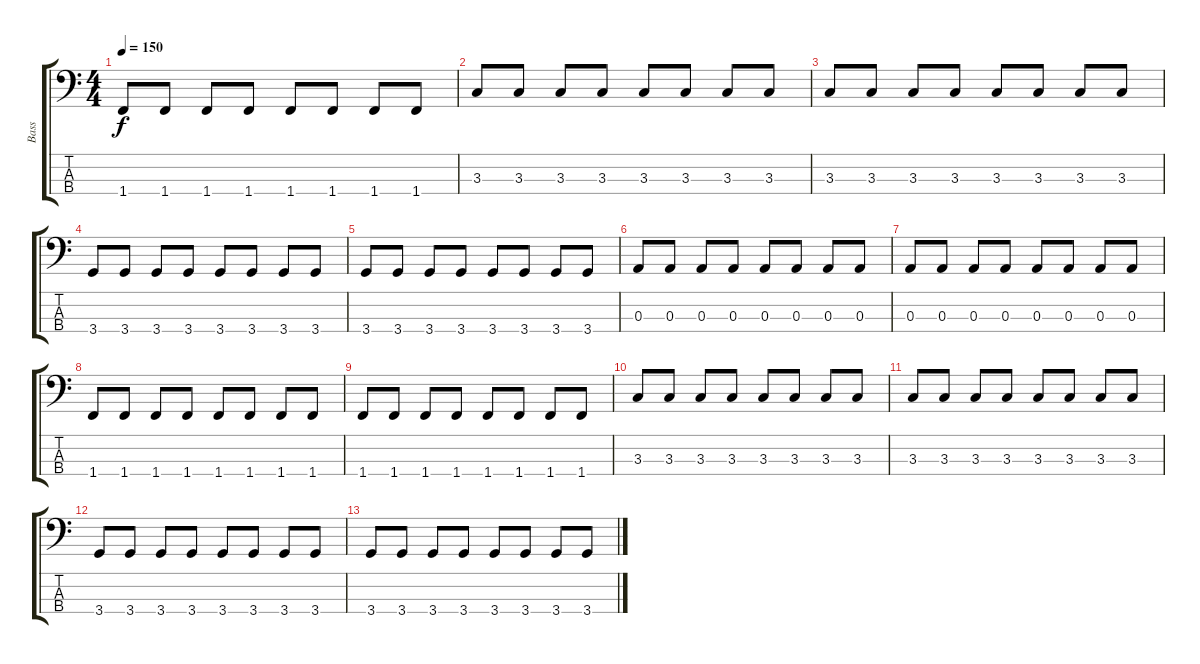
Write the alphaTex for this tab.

\track ("Bass" "Bass") {instrument electricbassfinger}
\staff {score tabs}
\tuning (G2 D2 A1 E1) {hide}
\ts (4 4)
\tempo 150
\clef f4
\ks c
1.4.8{dy f} 1.4.8 1.4.8 1.4.8 1.4.8 1.4.8 1.4.8 1.4.8 |
3.3.8 3.3.8 3.3.8 3.3.8 3.3.8 3.3.8 3.3.8 3.3.8 |
3.3.8 3.3.8 3.3.8 3.3.8 3.3.8 3.3.8 3.3.8 3.3.8 |
3.4.8 3.4.8 3.4.8 3.4.8 3.4.8 3.4.8 3.4.8 3.4.8 |
3.4.8 3.4.8 3.4.8 3.4.8 3.4.8 3.4.8 3.4.8 3.4.8 |
0.3.8 0.3.8 0.3.8 0.3.8 0.3.8 0.3.8 0.3.8 0.3.8 |
0.3.8 0.3.8 0.3.8 0.3.8 0.3.8 0.3.8 0.3.8 0.3.8 |
1.4.8 1.4.8 1.4.8 1.4.8 1.4.8 1.4.8 1.4.8 1.4.8 |
1.4.8 1.4.8 1.4.8 1.4.8 1.4.8 1.4.8 1.4.8 1.4.8 |
3.3.8 3.3.8 3.3.8 3.3.8 3.3.8 3.3.8 3.3.8 3.3.8 |
3.3.8 3.3.8 3.3.8 3.3.8 3.3.8 3.3.8 3.3.8 3.3.8 |
3.4.8 3.4.8 3.4.8 3.4.8 3.4.8 3.4.8 3.4.8 3.4.8 |
3.4.8 3.4.8 3.4.8 3.4.8 3.4.8 3.4.8 3.4.8 3.4.8
